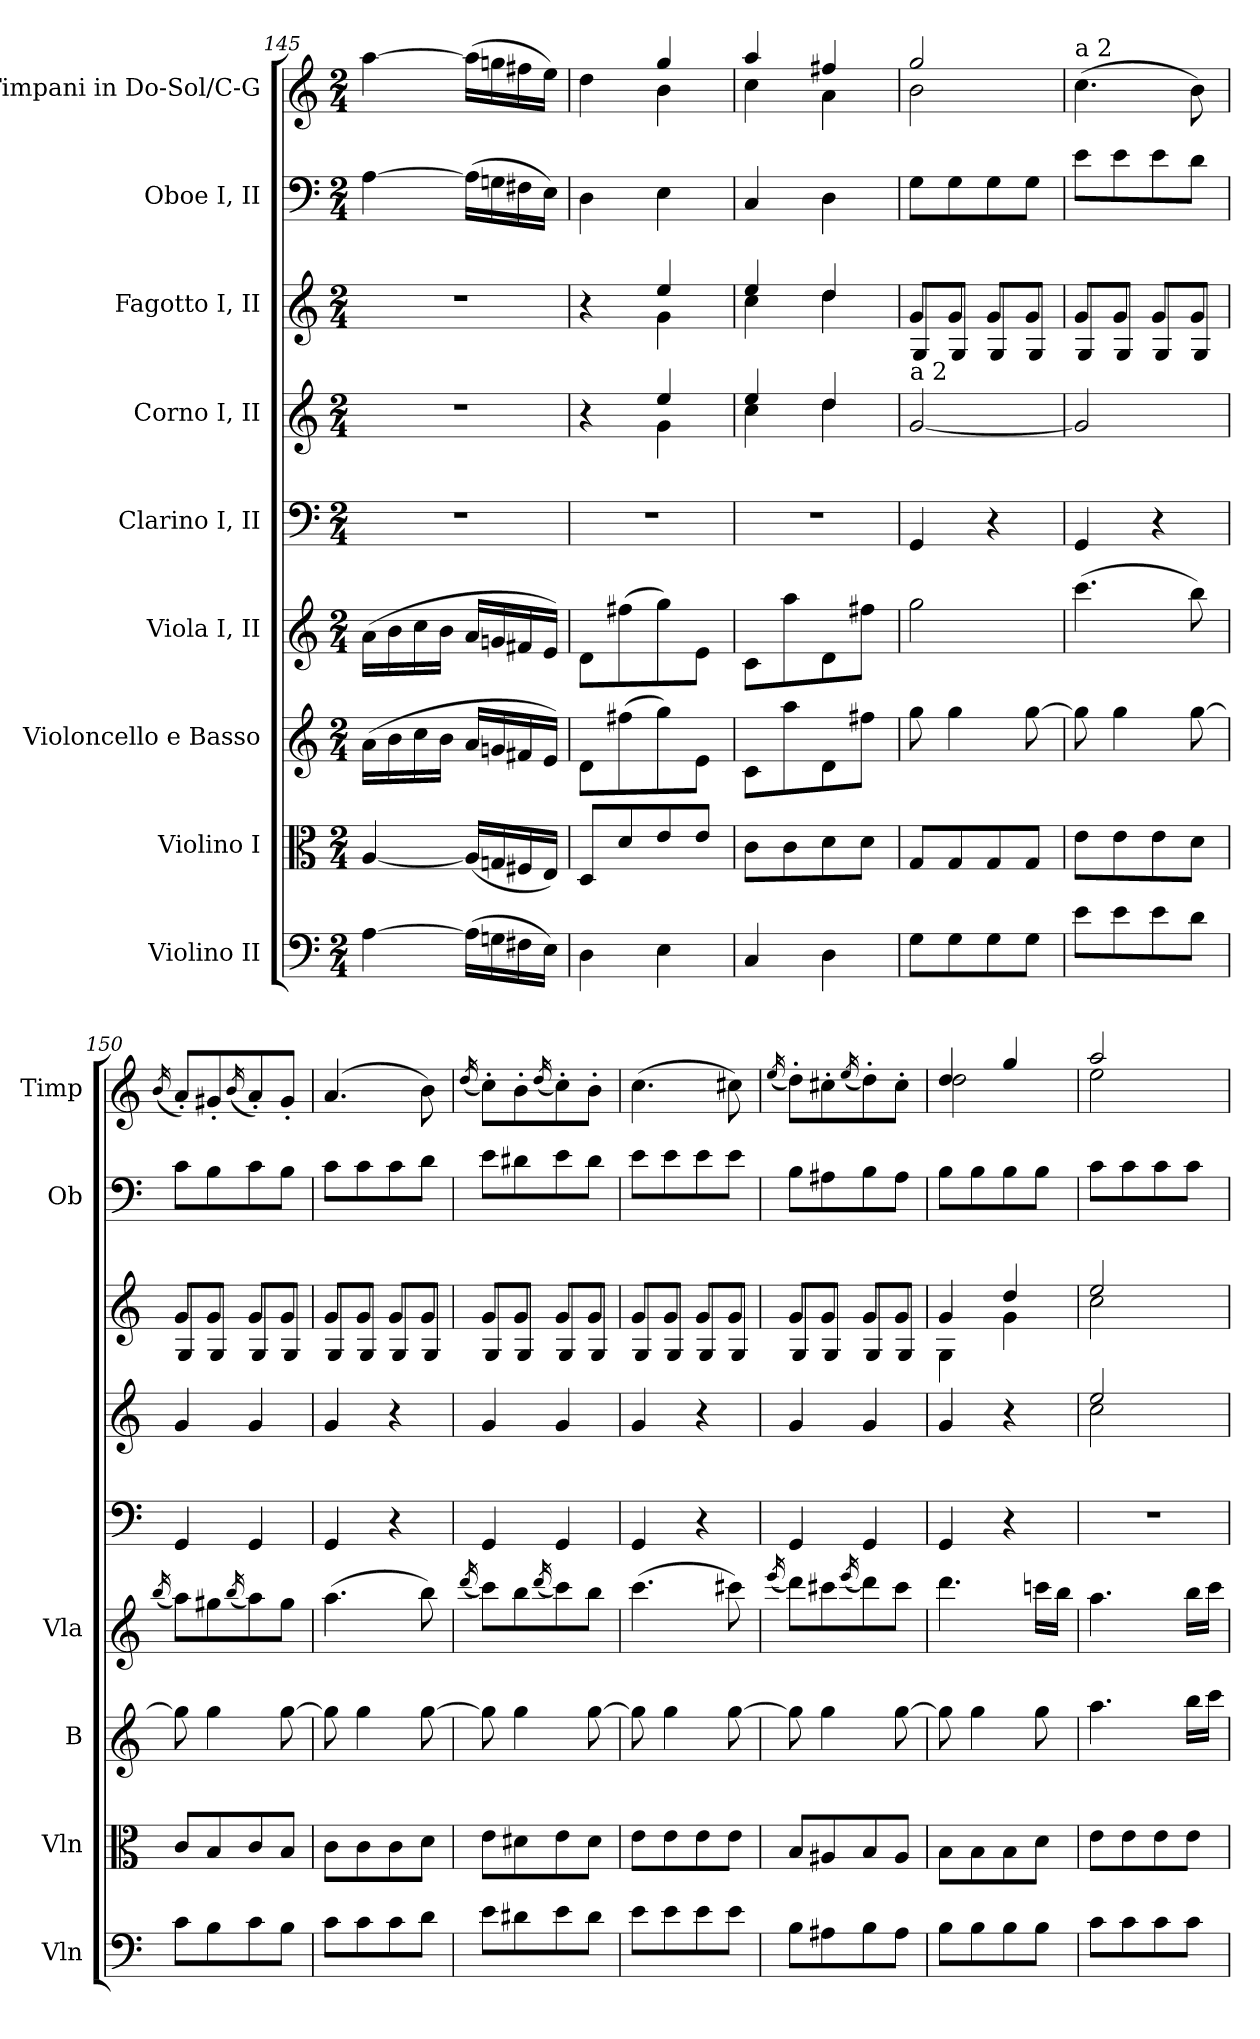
**kern	**kern	**kern	**kern	**kern	**kern	**kern	**kern	**kern
*part9	*part8	*part7	*part6	*part5	*part4	*part3	*part2	*part1
*staff9	*staff8	*staff7	*staff6	*staff5	*staff4	*staff3	*staff2	*staff1
*I"Violino II	*I"Violino I	*I"Violoncello e Basso	*I"Viola I, II	*I"Clarino I, II	*I"Corno I, II	*I"Fagotto I, II	*I"Oboe I, II	*I"Timpani in Do-Sol/C-G
*I'Vln	*I'Vln	*I'B	*I'Vla	*	*	*	*I'Ob	*I'Timp
*clefF4	*clefC3	*clefG2	*clefG2	*clefF4	*clefG2	*clefG2	*clefF4	*clefG2
*	*	*	*	*	*ITrd1c2	*ITrd7c12	*	*
*k[]	*k[]	*k[]	*k[]	*k[]	*k[b-e-]	*k[]	*k[]	*k[]
*M2/4	*M2/4	*M2/4	*M2/4	*M2/4	*M2/4	*M2/4	*M2/4	*M2/4
=145	=145	=145	=145	=145	=145	=145	=145	=145
[4A	[4A	(16aLL	(16aLL	2r	2r	2r	[4A	[4aa
.	.	16b	16b	.	.	.	.	.
.	.	16cc	16cc	.	.	.	.	.
.	.	16bJJ	16bJJ	.	.	.	.	.
(16ALL]	(16ALL]	16aLL	16aLL	.	.	.	(16ALL]	(16aaLL]
16Gn	16Gn	16gn	16gn	.	.	.	16Gn	16ggn
16F#X	16F#X	16f#X	16f#X	.	.	.	16F#X	16ff#X
16EJJ)	16EJJ)	16eJJ)	16eJJ)	.	.	.	16EJJ)	16eeJJ)
=146	=146	=146	=146	=146	=146	=146	=146	=146
*	*	*	*	*	*^	*^	*	*^
4D	8DL	8dL	8dL	2r	4r	4ryy	4r	4ryy	4D	4dd	4ryy
.	8d	(8ff#X	(8ff#X	.	.	.	.	.	.	.	.
4E	8e	8gg)	8gg)	.	4dd	4f	4e	4G	4E	4gg	4b
.	8eJ	8eJ	8eJ	.	.	.	.	.	.	.	.
=147	=147	=147	=147	=147	=147	=147	=147	=147	=147	=147	=147
4C	8cL	8cL	8cL	2r	4dd	4b-	4e	4c	4C	4aa	4cc
.	8c	8aa	8aa	.	.	.	.	.	.	.	.
4D	8d	8d	8d	.	4cc	4cc	4d	4d	4D	4ff#X	4a
.	8dJ	8ff#XJ	8ff#XJ	.	.	.	.	.	.	.	.
*	*	*	*	*	*v	*v	*	*	*	*	*
=148	=148	=148	=148	=148	=148	=148	=148	=148	=148	=148
!	!	!	!	!	!LO:TX:a:t=a 2	!	!	!	!	!
8GL	8GL	8gg	2gg	4GG	[2f	8G/L	8GG/L	8GL	2gg	2b
8G	8G	4gg	.	.	.	8G/J	8GG/J	8G	.	.
8G	8G	.	.	4r	.	8G/L	8GG/L	8G	.	.
8GJ	8GJ	[8gg	.	.	.	8G/J	8GG/J	8GJ	.	.
*	*	*	*	*	*	*	*	*	*v	*v
=149	=149	=149	=149	=149	=149	=149	=149	=149	=149
!	!	!	!	!	!	!	!	!	!LO:TX:a:t=a 2
8eL	8eL	8gg]	(4.ccc	4GG	2f]	8G/L	8GG/L	8eL	(4.cc
8e	8e	4gg	.	.	.	8G/J	8GG/J	8e	.
8e	8e	.	.	4r	.	8G/L	8GG/L	8e	.
8dJ	8dJ	[8gg	8bb)	.	.	8G/J	8GG/J	8dJ	8b)
=150	=150	=150	=150	=150	=150	=150	=150	=150	=150
.	.	.	(<16qbb/	.	.	.	.	.	(<16qb/
8cL	8cL	8gg]	8aaL)	4GG	4f	8G/L	8GG/L	8cL	8a'L)
8B	8B	4gg	8gg#X	.	.	8G/J	8GG/J	8B	8g#X'
.	.	.	(<16qbb/	.	.	.	.	.	(<16qb/
8c	8c	.	8aa)	4GG	4f	8G/L	8GG/L	8c	8a')
8BJ	8BJ	[8gg	8gg#J	.	.	8G/J	8GG/J	8BJ	8g#'J
=151	=151	=151	=151	=151	=151	=151	=151	=151	=151
8cL	8cL	8gg]	(4.aa	4GG	4f	8G/L	8GG/L	8cL	(4.a
8c	8c	4gg	.	.	.	8G/J	8GG/J	8c	.
8c	8c	.	.	4r	4r	8G/L	8GG/L	8c	.
8dJ	8dJ	[8gg	8bb)	.	.	8G/J	8GG/J	8dJ	8b)
=152	=152	=152	=152	=152	=152	=152	=152	=152	=152
.	.	.	(<16qddd/	.	.	.	.	.	(<16qdd/
8eL	8eL	8gg]	8cccL)	4GG	4f	8G/L	8GG/L	8eL	8cc'L)
8d#X	8d#X	4gg	8bb	.	.	8G/J	8GG/J	8d#X	8b'
.	.	.	(<16qddd/	.	.	.	.	.	(<16qdd/
8e	8e	.	8ccc)	4GG	4f	8G/L	8GG/L	8e	8cc')
8d#J	8d#J	[8gg	8bbJ	.	.	8G/J	8GG/J	8d#J	8b'J
!!LO:PB:g=z
=153	=153	=153	=153	=153	=153	=153	=153	=153	=153
8eL	8eL	8gg]	(4.ccc	4GG	4f	8G/L	8GG/L	8eL	(4.cc
8e	8e	4gg	.	.	.	8G/J	8GG/J	8e	.
8e	8e	.	.	4r	4r	8G/L	8GG/L	8e	.
8eJ	8eJ	[8gg	8ccc#X)	.	.	8G/J	8GG/J	8eJ	8cc#X)
=154	=154	=154	=154	=154	=154	=154	=154	=154	=154
.	.	.	(<16qeee/	.	.	.	.	.	(<16qee/
8BL	8BL	8gg]	8dddL)	4GG	4f	8G/L	8GG/L	8BL	8dd'L)
8A#X	8A#X	4gg	8ccc#X	.	.	8G/J	8GG/J	8A#X	8cc#X'
.	.	.	(<16qeee/	.	.	.	.	.	(<16qee/
8B	8B	.	8ddd)	4GG	4f	8G/L	8GG/L	8B	8dd')
8A#J	8A#J	[8gg	8ccc#J	.	.	8G/J	8GG/J	8A#J	8cc#'J
=155	=155	=155	=155	=155	=155	=155	=155	=155	=155
*	*	*	*	*	*	*	*	*	*^
8BL	8BL	8gg]	4.ddd	4GG	4f	4G	4GG	8BL	4dd	2dd
8B	8B	4gg	.	.	.	.	.	8B	.	.
8B	8B	.	.	4r	4r	4d	4G	8B	4gg	.
8BJ	8dJ	8gg	16cccnLL	.	.	.	.	8BJ	.	.
.	.	.	16bbJJ	.	.	.	.	.	.	.
=156	=156	=156	=156	=156	=156	=156	=156	=156	=156	=156
*	*	*	*	*	*^	*	*	*	*	*
8cL	8eL	4.aa	4.aa	2r	2dd	2b-	2e	2c	8cL	2aa	2ee
8c	8e	.	.	.	.	.	.	.	8c	.	.
8c	8e	.	.	.	.	.	.	.	8c	.	.
8cJ	8eJ	16bbLL	16bbLL	.	.	.	.	.	8cJ	.	.
.	.	16cccJJ	16cccJJ	.	.	.	.	.	.	.	.
*	*	*	*	*	*v	*v	*	*	*	*v	*v
*	*	*	*	*	*	*v	*v	*	*
=	=	=	=	=	=	=	=	=
*-	*-	*-	*-	*-	*-	*-	*-	*-
